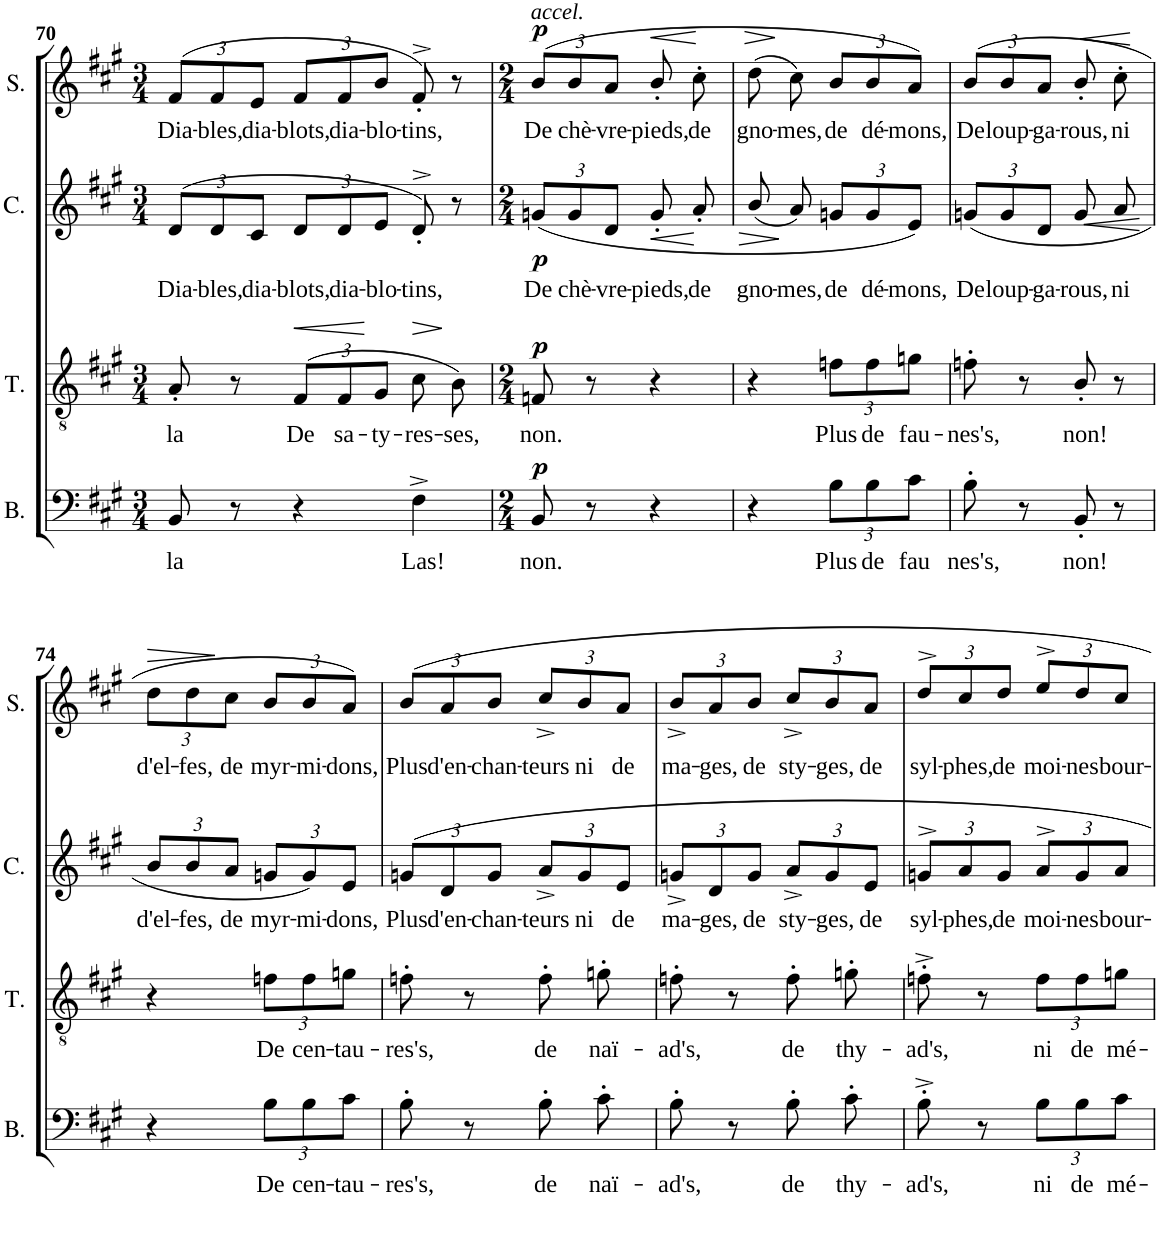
**kern	**text	**dynam	**kern	**text	**dynam	**kern	**text	**dynam	**kern	**text	**dynam
*part4	*part4	*part4	*part3	*part3	*part3	*part2	*part2	*part2	*part1	*part1	*part1
*staff4	*staff4	*staff4	*staff3	*staff3	*staff3	*staff2	*staff2	*staff2	*staff1	*staff1	*staff1
*I"Basses	*	*	*I"Tenors	*	*	*I"Contraltos	*	*	*I"Sopranos	*	*
*I'B.	*	*	*I'T.	*	*	*I'C.	*	*	*I'S.	*	*
!!LO:PB:g=z
*clefF4	*	*	*clefGv2	*	*	*clefG2	*	*	*clefG2	*	*
*	*	*	*Trd7c12	*	*	*	*	*	*	*	*
*k[f#c#g#]	*	*	*k[f#c#g#]	*	*	*k[f#c#g#]	*	*	*k[f#c#g#]	*	*
*A:	*	*	*A:	*	*	*A:	*	*	*A:	*	*
*M3/4	*	*	*M3/4	*	*	*M3/4	*	*	*M3/4	*	*
=70	=70	=70	=70	=70	=70	=70	=70	=70	=70	=70	=70
!	!LO:LY:b	!	!	!LO:LY:b	!	!	!	!	!	!	!
*	*	*	*	*	*	*Xbrackettup	*	*	*	*	*
!	!	!	!	!	!	!	!LO:LY:b	!	!	!	!
*	*	*	*	*	*	*	*	*	*Xbrackettup	*	*
!	!	!	!	!	!	!	!	!	!	!LO:LY:b	!
8BB/	la	.	8A'/	la	.	(>12d/L	Dia-	.	(>12f#/L	Dia-	.
!	!	!	!	!	!	!	!LO:LY:b	!	!	!LO:LY:b	!
.	.	.	.	.	.	12d/	-bles,	.	12f#/	-bles,	.
8r	.	.	8r	.	.	.	.	.	.	.	.
!	!	!	!	!	!	!	!LO:LY:b	!	!	!LO:LY:b	!
.	.	.	.	.	.	12c#/J	dia-	.	12e/J	dia-	.
*	*	*	*Xbrackettup	*	*	*	*	*	*	*	*
!	!	!	!	!LO:LY:b	!LO:HP:b	!	!LO:LY:b	!	!	!LO:LY:b	!
4r	.	.	(12F#/L	De	<	12d/L	-blots,	.	12f#/L	-blots,	.
!	!	!	!	!LO:LY:b	!	!	!LO:LY:b	!	!	!LO:LY:b	!
.	.	.	12F#/	sa-	.	12d/	dia-	.	12f#/	dia-	.
!	!	!	!	!LO:LY:b	!	!	!LO:LY:b	!	!	!LO:LY:b	!
.	.	.	12G#/J	-ty-	[	12e/J	-blo-	.	12b/J	-blo-	.
!	!LO:LY:b	!	!	!LO:LY:b	!LO:HP:b	!	!LO:LY:b	!	!	!LO:LY:b	!
4F#^\	Las!	.	8c#\	-res-	>	8d'^>/)	-tins,	.	8f#'^>/)	-tins,	.
!	!	!	!	!LO:LY:b	!	!	!	!	!	!	!
.	.	.	8B\)	-ses,	]	8r	.	.	8r	.	.
=71	=71	=71	=71	=71	=71	=71	=71	=71	=71	=71	=71
*M2/4	*	*	*M2/4	*	*	*M2/4	*	*	*M2/4	*	*
!	!	!	!	!	!	!	!	!	!LO:TX:a:i:t=accel.	!	!
!	!LO:LY:b	!LO:DY:a	!	!LO:LY:b	!LO:DY:a	!	!LO:LY:b	!LO:DY:b	!	!LO:LY:b	!LO:DY:a
8BB/	non.	p	8Fn/	non.	p	(12gn/L	De	p	(12b/L	De	p
!	!	!	!	!	!	!	!LO:LY:b	!	!	!LO:LY:b	!
.	.	.	.	.	.	12g/	chè-	.	12b/	chè-	.
8r	.	.	8r	.	.	.	.	.	.	.	.
!	!	!	!	!	!	!	!LO:LY:b	!	!	!LO:LY:b	!
.	.	.	.	.	.	12d/J	-vre-	.	12a/J	-vre-	.
!	!	!	!	!	!	!	!LO:LY:b	!LO:HP:b	!	!LO:LY:b	!LO:HP:b
4r	.	.	4r	.	.	8g'/	-pieds,	<	8b'/	-pieds,	<
!	!	!	!	!	!	!	!LO:LY:b	!	!	!LO:LY:b	!
.	.	.	.	.	.	8a'/	de	.	8cc#'\	de	.
.	.	.	.	.	.	.	.	[	.	.	[
=72	=72	=72	=72	=72	=72	=72	=72	=72	=72	=72	=72
!	!	!	!	!	!	!	!LO:LY:b	!LO:HP:b	!	!LO:LY:b	!LO:HP:b
4r	.	.	4r	.	.	(8b/	gno-	>	(8dd\	gno-	>
!	!	!	!	!	!	!	!LO:LY:b	!	!	!LO:LY:b	!
.	.	.	.	.	.	8a/)	-mes,	.	8cc#\)	-mes,	.
*Xbrackettup	*	*	*	*	*	*	*	*	*	*	*
!	!LO:LY:b	!	!	!LO:LY:b	!	!	!LO:LY:b	!	!	!LO:LY:b	!
12B\L	Plus	.	12fn\L	Plus	.	12gn/L	de	]	12b/L	de	]
!	!LO:LY:b	!	!	!LO:LY:b	!	!	!LO:LY:b	!	!	!LO:LY:b	!
12B\	de	.	12f\	de	.	12g/	dé-	.	12b/	dé-	.
!	!LO:LY:b	!	!	!LO:LY:b	!	!	!LO:LY:b	!	!	!LO:LY:b	!
12c#\J	fau	.	12gn\J	fau-	.	12e/J)	-mons,	.	12a/J)	-mons,	.
=73	=73	=73	=73	=73	=73	=73	=73	=73	=73	=73	=73
!	!LO:LY:b	!	!	!LO:LY:b	!	!	!LO:LY:b	!	!	!LO:LY:b	!
8B'\	nes's,	.	8fn'\	-nes's,	.	(12gn/L	De	.	(12b/L	De	.
!	!	!	!	!	!	!	!LO:LY:b	!	!	!LO:LY:b	!
.	.	.	.	.	.	12g/	loup-	.	12b/	loup-	.
8r	.	.	8r	.	.	.	.	.	.	.	.
!	!	!	!	!	!	!	!LO:LY:b	!	!	!LO:LY:b	!
.	.	.	.	.	.	12d/J	-ga-	.	12a/J	-ga-	.
!	!LO:LY:b	!	!	!LO:LY:b	!	!	!LO:LY:b	!LO:HP:b	!	!LO:LY:b	!LO:HP:b
8BB'/	non!	.	8B'/	non!	.	8g/	-rous,	<	8b'/	-rous,	<
!	!	!	!	!	!	!	!LO:LY:b	!	!	!LO:LY:b	!
8r	.	.	8r	.	.	8a/	ni	.	8cc#'\	ni	.
.	.	.	.	.	.	.	.	[	.	.	[
!!LO:LB:g=z
=74	=74	=74	=74	=74	=74	=74	=74	=74	=74	=74	=74
!	!	!	!	!	!	!	!LO:LY:b	!	!	!LO:LY:b	!LO:HP:b
4r	.	.	4r	.	.	12b/L	d'el-	.	12dd\L	d'el-	>
!	!	!	!	!	!	!	!LO:LY:b	!	!	!LO:LY:b	!
.	.	.	.	.	.	12b/	-fes,	.	12dd\	-fes,	.
!	!	!	!	!	!	!	!LO:LY:b	!	!	!LO:LY:b	!
.	.	.	.	.	.	12a/J	de	.	12cc#\J	de	]
!	!LO:LY:b	!	!	!LO:LY:b	!	!	!LO:LY:b	!	!	!LO:LY:b	!
12B\L	De	.	12fn\L	De	.	12gn/L	myr-	.	12b/L	myr-	.
!	!LO:LY:b	!	!	!LO:LY:b	!	!	!LO:LY:b	!	!	!LO:LY:b	!
12B\	cen-	.	12f\	cen-	.	12g/)	-mi-	.	12b/	-mi-	.
!	!LO:LY:b	!	!	!LO:LY:b	!	!	!LO:LY:b	!	!	!LO:LY:b	!
12c#\J	-tau-	.	12gn\J	-tau-	.	12e/J	-dons,	.	12a/J)	-dons,	.
=75	=75	=75	=75	=75	=75	=75	=75	=75	=75	=75	=75
!	!LO:LY:b	!	!	!LO:LY:b	!	!	!LO:LY:b	!	!	!LO:LY:b	!
8B'\	-res's,	.	8fn'\	-res's,	.	12gn/L	Plus	.	12b/L	Plus	.
!	!	!	!	!	!	!	!LO:LY:b	!	!	!LO:LY:b	!
.	.	.	.	.	.	12d/	d'en-	.	12a/	d'en-	.
8r	.	.	8r	.	.	.	.	.	.	.	.
!	!	!	!	!	!	!	!LO:LY:b	!	!	!LO:LY:b	!
.	.	.	.	.	.	12g/J	-chan-	.	12b/J	-chan-	.
!	!LO:LY:b	!	!	!LO:LY:b	!	!	!LO:LY:b	!	!	!LO:LY:b	!
8B'\	de	.	8f'\	de	.	12a^/L	-teurs	.	12cc#^/L	-teurs	.
!	!	!	!	!	!	!	!LO:LY:b	!	!	!LO:LY:b	!
.	.	.	.	.	.	12g/	ni	.	12b/	ni	.
!	!LO:LY:b	!	!	!LO:LY:b	!	!	!	!	!	!	!
8c#'\	naï-	.	8gn'\	naï-	.	.	.	.	.	.	.
!	!	!	!	!	!	!	!LO:LY:b	!	!	!LO:LY:b	!
.	.	.	.	.	.	12e/J	de	.	12a/J	de	.
=76	=76	=76	=76	=76	=76	=76	=76	=76	=76	=76	=76
!	!LO:LY:b	!	!	!LO:LY:b	!	!	!LO:LY:b	!	!	!LO:LY:b	!
8B'\	-ad's,	.	8fn'\	-ad's,	.	12gn^/L	ma-	.	12b^/L	ma-	.
!	!	!	!	!	!	!	!LO:LY:b	!	!	!LO:LY:b	!
.	.	.	.	.	.	12d/	-ges,	.	12a/	-ges,	.
8r	.	.	8r	.	.	.	.	.	.	.	.
!	!	!	!	!	!	!	!LO:LY:b	!	!	!LO:LY:b	!
.	.	.	.	.	.	12g/J	de	.	12b/J	de	.
!	!LO:LY:b	!	!	!LO:LY:b	!	!	!LO:LY:b	!	!	!LO:LY:b	!
8B'\	de	.	8f'\	de	.	12a^/L	sty-	.	12cc#^/L	sty-	.
!	!	!	!	!	!	!	!LO:LY:b	!	!	!LO:LY:b	!
.	.	.	.	.	.	12g/	-ges,	.	12b/	-ges,	.
!	!LO:LY:b	!	!	!LO:LY:b	!	!	!	!	!	!	!
8c#'\	thy-	.	8gn'\	thy-	.	.	.	.	.	.	.
!	!	!	!	!	!	!	!LO:LY:b	!	!	!LO:LY:b	!
.	.	.	.	.	.	12e/J	de	.	12a/J	de	.
=77	=77	=77	=77	=77	=77	=77	=77	=77	=77	=77	=77
!	!LO:LY:b	!	!	!LO:LY:b	!	!	!LO:LY:b	!	!	!LO:LY:b	!
8B'^\	-ad's,	.	8fn'^\	-ad's,	.	12gn^>/L	syl-	.	12dd^>/L	syl-	.
!	!	!	!	!	!	!	!LO:LY:b	!	!	!LO:LY:b	!
.	.	.	.	.	.	12a/	-phes,	.	12cc#/	-phes,	.
8r	.	.	8r	.	.	.	.	.	.	.	.
!	!	!	!	!	!	!	!LO:LY:b	!	!	!LO:LY:b	!
.	.	.	.	.	.	12g/J	de	.	12dd/J	de	.
!	!LO:LY:b	!	!	!LO:LY:b	!	!	!LO:LY:b	!	!	!LO:LY:b	!
12B\L	ni	.	12f\L	ni	.	12a^>/L	moi-	.	12ee^>/L	moi-	.
!	!LO:LY:b	!	!	!LO:LY:b	!	!	!LO:LY:b	!	!	!LO:LY:b	!
12B\	de	.	12f\	de	.	12g/	-nes	.	12dd/	-nes	.
!	!LO:LY:b	!	!	!LO:LY:b	!	!	!LO:LY:b	!	!	!LO:LY:b	!
12c#\J	mé-	.	12gn\J	mé-	.	12a/J	bour-	.	12cc#/J	bour-	.
=	=	=	=	=	=	=	=	=	=	=	=
*-	*-	*-	*-	*-	*-	*-	*-	*-	*-	*-	*-
